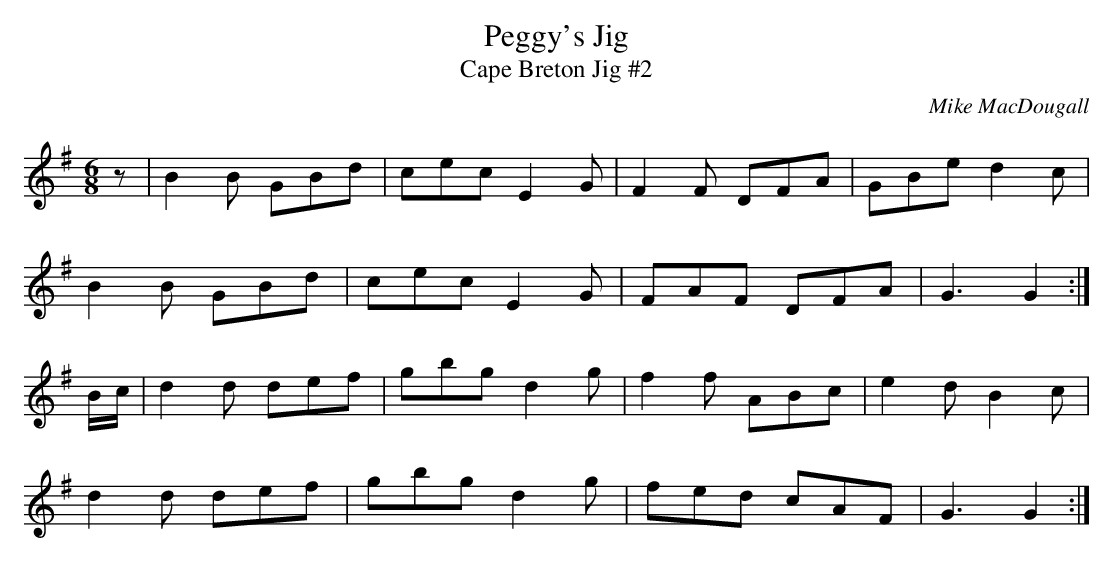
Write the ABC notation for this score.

X:1
T:Peggy's Jig
T:Cape Breton Jig #2
C:Mike MacDougall
M:6/8
L:1/8
K:G
z    | B2B GBd | cec E2G | F2F DFA | GBe d2c |
       B2B GBd | cec E2G | FAF DFA | G3 G2  :|
B/c/ | d2d def | gbg d2g | f2f ABc | e2d B2c |
       d2d def | gbg d2g | fed cAF | G3 G2  :|]
